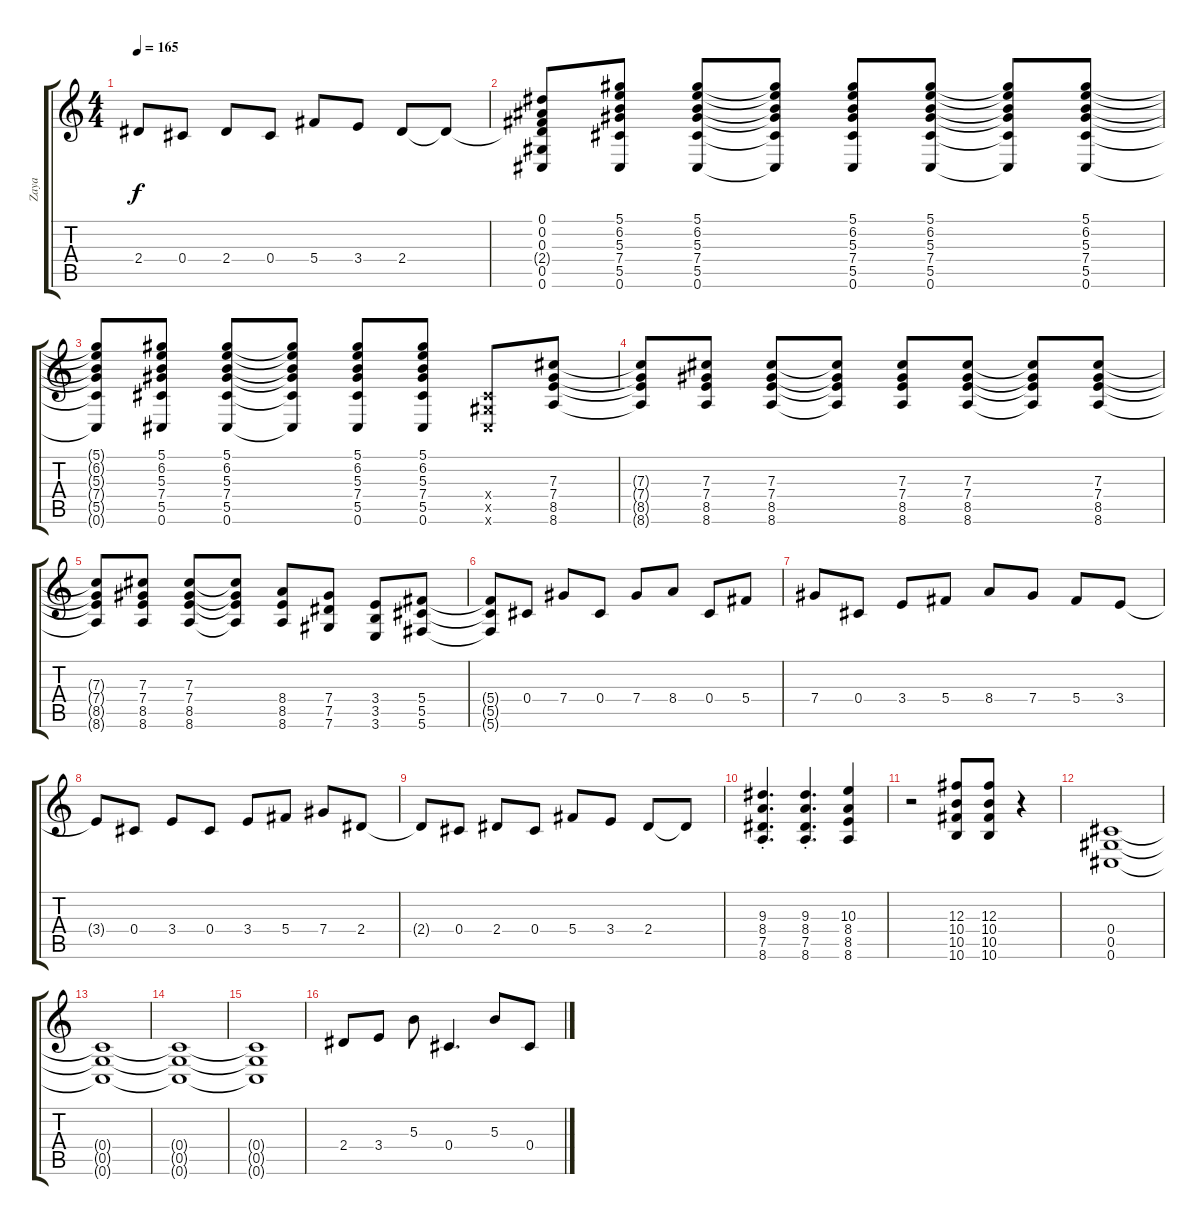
\track ("Zaya" "Zaya") {instrument overdrivenguitar}
\staff {score tabs}
\tuning (Eb4 Bb3 Gb3 Db3 Ab2 Db2) {hide}
\ts (4 4)
\tempo 165
\clef g2
\ks c
2.4{t}.8{dy f} 0.4.8 2.4.8 0.4.8 5.4.8 3.4.8 2.4.8 2.4{t}.8 |
(0.1 0.2 0.3 2.4{t} 0.5 0.6).8 (5.1 6.2 5.3 7.4 5.5 0.6).8 (5.1 6.2 5.3 7.4 5.5 0.6).8 (5.1{t} 6.2{t} 5.3{t} 7.4{t} 5.5{t} 0.6{t}).8 (5.1 6.2 5.3 7.4 5.5 0.6).8 (5.1 6.2 5.3 7.4 5.5 0.6).8 (5.1{t} 6.2{t} 5.3{t} 7.4{t} 5.5{t} 0.6{t}).8 (5.1 6.2 5.3 7.4 5.5 0.6).8 |
(5.1{t} 6.2{t} 5.3{t} 7.4{t} 5.5{t} 0.6{t}).8 (5.1 6.2 5.3 7.4 5.5 0.6).8 (5.1 6.2 5.3 7.4 5.5 0.6).8 (5.1{t} 6.2{t} 5.3{t} 7.4{t} 5.5{t} 0.6{t}).8 (5.1 6.2 5.3 7.4 5.5 0.6).8 (5.1 6.2 5.3 7.4 5.5 0.6).8 (0.4{x} 0.5{x} 0.6{x}).8 (7.3 7.4 8.5 8.6).8 |
(7.3{t} 7.4{t} 8.5{t} 8.6{t}).8 (7.3 7.4 8.5 8.6).8 (7.3 7.4 8.5 8.6).8 (7.3{t} 7.4{t} 8.5{t} 8.6{t}).8 (7.3 7.4 8.5 8.6).8 (7.3 7.4 8.5 8.6).8 (7.3{t} 7.4{t} 8.5{t} 8.6{t}).8 (7.3 7.4 8.5 8.6).8 |
(7.3{t} 7.4{t} 8.5{t} 8.6{t}).8 (7.3 7.4 8.5 8.6).8 (7.3 7.4 8.5 8.6).8 (7.3{t} 7.4{t} 8.5{t} 8.6{t}).8 (8.4 8.5 8.6).8 (7.4 7.5 7.6).8 (3.4 3.5 3.6).8 (5.4 5.5 5.6).8 |
(5.4{t} 5.5{t} 5.6{t}).8 0.4.8 7.4.8 0.4.8 7.4.8 8.4.8 0.4.8 5.4.8 |
7.4.8 0.4.8 3.4.8 5.4.8 8.4.8 7.4.8 5.4.8 3.4.8 |
3.4{t}.8 0.4.8 3.4.8 0.4.8 3.4.8 5.4.8 7.4.8 2.4.8 |
2.4{t}.8 0.4.8 2.4.8 0.4.8 5.4.8 3.4.8 2.4.8 2.4{t}.8 |
(9.3{st} 8.4{st} 7.5{st} 8.6{st}).4{d} (9.3{st} 8.4{st} 7.5{st} 8.6{st}).4{d} (10.3 8.4 8.5 8.6).4 |
r.2 (12.3 10.4 10.5 10.6).8 (12.3 10.4 10.5 10.6).8 r.4 |
(0.4 0.5 0.6).1 |
(0.4{t} 0.5{t} 0.6{t}).1 |
(0.4{t} 0.5{t} 0.6{t}).1 |
(0.4{t} 0.5{t} 0.6{t}).1 |
2.4.8{instrument electricguitarjazz} 3.4.8 5.3.8 0.4.4{d} 5.3.8 0.4.8
